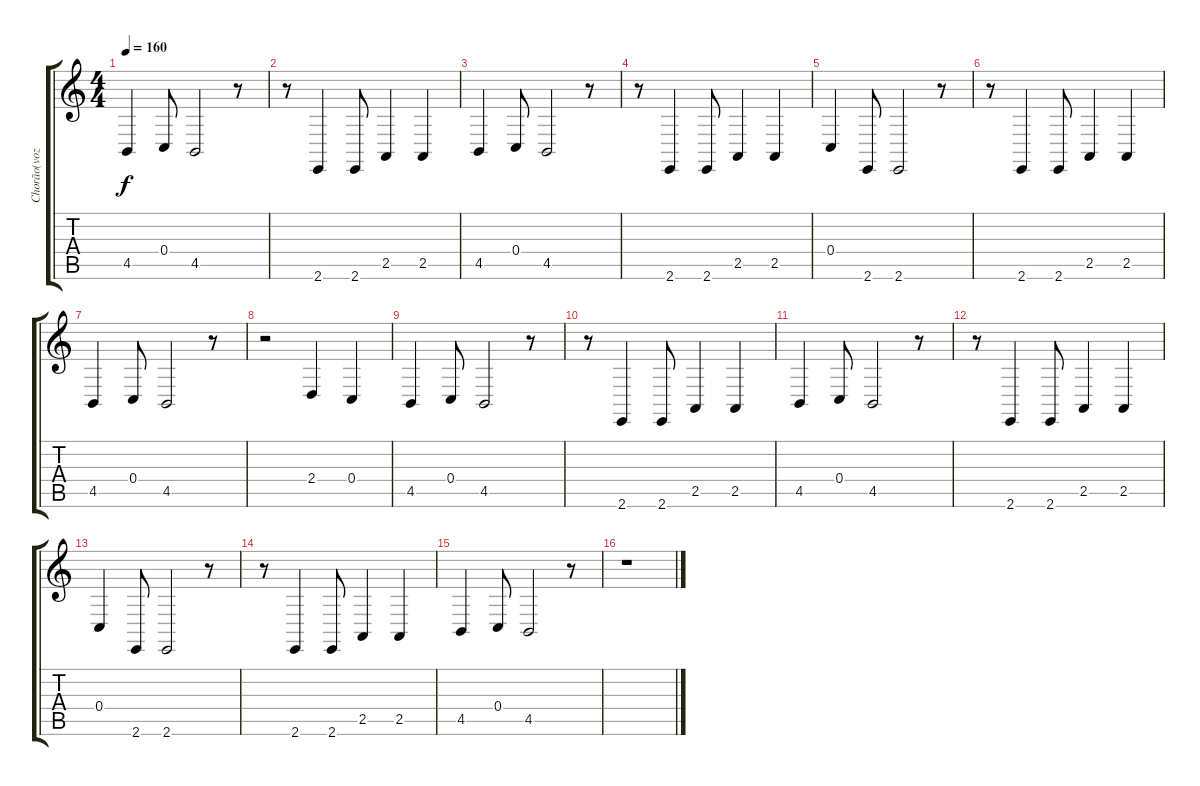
\track ("Chorão(voz)" "Chorão(voz") {instrument bassoon}
\staff {score tabs}
\tuning (D4 A3 F3 C3 G2 D2) {hide}
\ts (4 4)
\tempo 160
\clef g2
\ks c
4.5.4{dy f} 0.4.8 4.5.2 r.8 |
r.8 2.6.4 2.6.8 2.5.4 2.5.4 |
4.5.4 0.4.8 4.5.2 r.8 |
r.8 2.6.4 2.6.8 2.5.4 2.5.4 |
0.4.4 2.6.8 2.6.2 r.8 |
r.8 2.6.4 2.6.8 2.5.4 2.5.4 |
4.5.4 0.4.8 4.5.2 r.8 |
r.2 2.4.4 0.4.4 |
4.5.4 0.4.8 4.5.2 r.8 |
r.8 2.6.4 2.6.8 2.5.4 2.5.4 |
4.5.4 0.4.8 4.5.2 r.8 |
r.8 2.6.4 2.6.8 2.5.4 2.5.4 |
0.4.4 2.6.8 2.6.2 r.8 |
r.8 2.6.4 2.6.8 2.5.4 2.5.4 |
4.5.4 0.4.8 4.5.2 r.8 |
r.1
